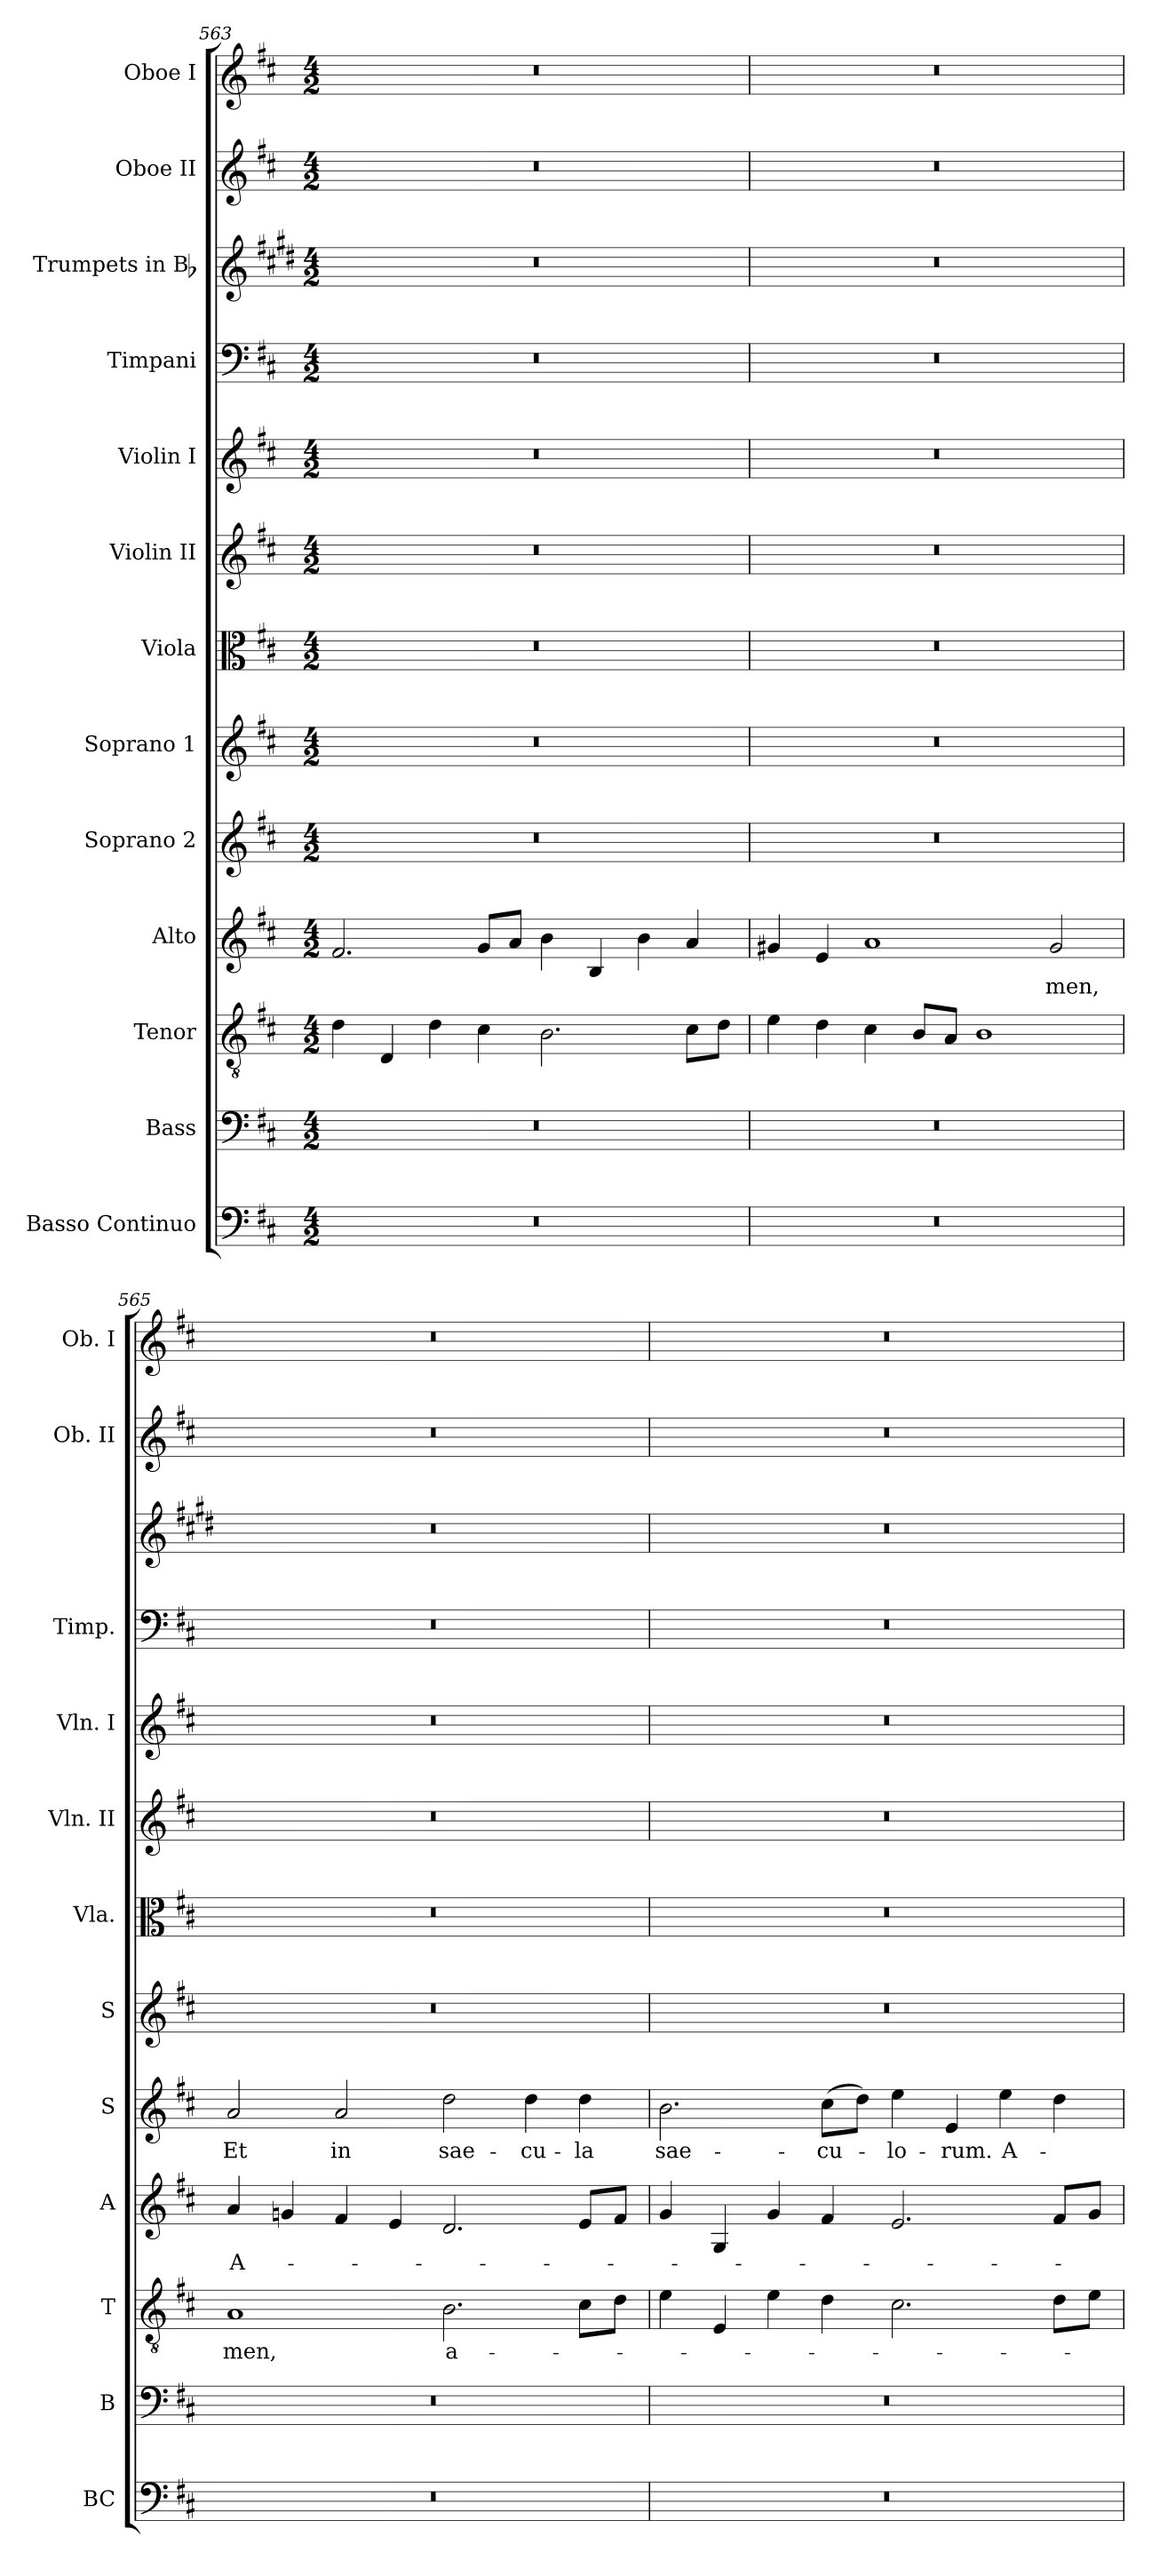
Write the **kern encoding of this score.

**kern	**kern	**kern	**text	**kern	**text	**kern	**text	**kern	**kern	**kern	**kern	**kern	**kern	**kern	**kern
*part13	*part12	*part11	*part11	*part10	*part10	*part9	*part9	*part8	*part7	*part6	*part5	*part4	*part3	*part2	*part1
*staff13	*staff12	*staff11	*staff11	*staff10	*staff10	*staff9	*staff9	*staff8	*staff7	*staff6	*staff5	*staff4	*staff3	*staff2	*staff1
*I"Basso Continuo	*I"Bass	*I"Tenor	*	*I"Alto	*	*I"Soprano 2	*	*I"Soprano 1	*I"Viola	*I"Violin II	*I"Violin I	*I"Timpani	*I"Trumpets in Bb	*I"Oboe II	*I"Oboe I
*I'BC	*I'B	*I'T	*	*I'A	*	*I'S	*	*I'S	*I'Vla.	*I'Vln. II	*I'Vln. I	*I'Timp.	*	*I'Ob. II	*I'Ob. I
*clefF4	*clefF4	*clefGv2	*	*clefG2	*	*clefG2	*	*clefG2	*clefC3	*clefG2	*clefG2	*clefF4	*clefG2	*clefG2	*clefG2
*	*	*	*	*	*	*	*	*	*	*	*	*	*ITrd1c2	*	*
*k[f#c#]	*k[f#c#]	*k[f#c#]	*	*k[f#c#]	*	*k[f#c#]	*	*k[f#c#]	*k[f#c#]	*k[f#c#]	*k[f#c#]	*k[f#c#]	*k[f#c#]	*k[f#c#]	*k[f#c#]
*D:	*D:	*D:	*	*D:	*	*D:	*	*D:	*D:	*D:	*D:	*D:	*D:	*D:	*D:
*M4/2	*M4/2	*M4/2	*	*M4/2	*	*M4/2	*	*M4/2	*M4/2	*M4/2	*M4/2	*M4/2	*M4/2	*M4/2	*M4/2
=563	=563	=563	=563	=563	=563	=563	=563	=563	=563	=563	=563	=563	=563	=563	=563
0r	0r	4d\	.	2.f#/	.	0r	.	0r	0r	0r	0r	0r	0r	0r	0r
.	.	4D/	.	.	.	.	.	.	.	.	.	.	.	.	.
.	.	4d\	.	.	.	.	.	.	.	.	.	.	.	.	.
.	.	4c#\	.	8g/L	.	.	.	.	.	.	.	.	.	.	.
.	.	.	.	8a/J	.	.	.	.	.	.	.	.	.	.	.
.	.	2.B\	.	4b\	.	.	.	.	.	.	.	.	.	.	.
.	.	.	.	4B/	.	.	.	.	.	.	.	.	.	.	.
.	.	.	.	4b\	.	.	.	.	.	.	.	.	.	.	.
.	.	8c#\L	.	4a/	.	.	.	.	.	.	.	.	.	.	.
.	.	8d\J	.	.	.	.	.	.	.	.	.	.	.	.	.
=564	=564	=564	=564	=564	=564	=564	=564	=564	=564	=564	=564	=564	=564	=564	=564
0r	0r	4e\	.	4g#X/	.	0r	.	0r	0r	0r	0r	0r	0r	0r	0r
.	.	4d\	.	4e/	.	.	.	.	.	.	.	.	.	.	.
.	.	4c#\	.	1a	.	.	.	.	.	.	.	.	.	.	.
.	.	8B/L	.	.	.	.	.	.	.	.	.	.	.	.	.
.	.	8A/J	.	.	.	.	.	.	.	.	.	.	.	.	.
.	.	1B	.	.	.	.	.	.	.	.	.	.	.	.	.
!	!	!	!	!	!LO:LY:b	!	!	!	!	!	!	!	!	!	!
.	.	.	.	2g#/	-men,	.	.	.	.	.	.	.	.	.	.
!!LO:PB:g=z
=565	=565	=565	=565	=565	=565	=565	=565	=565	=565	=565	=565	=565	=565	=565	=565
!	!	!	!LO:LY:b	!	!LO:LY:b	!	!LO:LY:b	!	!	!	!	!	!	!	!
0r	0r	1A	-men,	4a/	A-	2a/	Et	0r	0r	0r	0r	0r	0r	0r	0r
.	.	.	.	4gn/	.	.	.	.	.	.	.	.	.	.	.
!	!	!	!	!	!	!	!LO:LY:b	!	!	!	!	!	!	!	!
.	.	.	.	4f#/	.	2a/	in	.	.	.	.	.	.	.	.
.	.	.	.	4e/	.	.	.	.	.	.	.	.	.	.	.
!	!	!	!LO:LY:b	!	!	!	!LO:LY:b	!	!	!	!	!	!	!	!
.	.	2.B\	a-	2.d/	.	2dd\	sae-	.	.	.	.	.	.	.	.
!	!	!	!	!	!	!	!LO:LY:b	!	!	!	!	!	!	!	!
.	.	.	.	.	.	4dd\	-cu-	.	.	.	.	.	.	.	.
!	!	!	!	!	!	!	!LO:LY:b	!	!	!	!	!	!	!	!
.	.	8c#\L	.	8e/L	.	4dd\	-la	.	.	.	.	.	.	.	.
.	.	8d\J	.	8f#/J	.	.	.	.	.	.	.	.	.	.	.
=566	=566	=566	=566	=566	=566	=566	=566	=566	=566	=566	=566	=566	=566	=566	=566
!	!	!	!	!	!	!	!LO:LY:b	!	!	!	!	!	!	!	!
0r	0r	4e\	.	4g/	.	2.b\	sae-	0r	0r	0r	0r	0r	0r	0r	0r
.	.	4E/	.	4G/	.	.	.	.	.	.	.	.	.	.	.
.	.	4e\	.	4g/	.	.	.	.	.	.	.	.	.	.	.
!	!	!	!	!	!	!	!LO:LY:b	!	!	!	!	!	!	!	!
.	.	4d\	.	4f#/	.	(8cc#\L	-cu-	.	.	.	.	.	.	.	.
.	.	.	.	.	.	8dd\J)	.	.	.	.	.	.	.	.	.
!	!	!	!	!	!	!	!LO:LY:b	!	!	!	!	!	!	!	!
.	.	2.c#\	.	2.e/	.	4ee\	-lo-	.	.	.	.	.	.	.	.
!	!	!	!	!	!	!	!LO:LY:b	!	!	!	!	!	!	!	!
.	.	.	.	.	.	4e/	-rum.	.	.	.	.	.	.	.	.
!	!	!	!	!	!	!	!LO:LY:b	!	!	!	!	!	!	!	!
.	.	.	.	.	.	4ee\	A-	.	.	.	.	.	.	.	.
.	.	8d\L	.	8f#/L	.	4dd\	.	.	.	.	.	.	.	.	.
.	.	8e\J	.	8g/J	.	.	.	.	.	.	.	.	.	.	.
=	=	=	=	=	=	=	=	=	=	=	=	=	=	=	=
*-	*-	*-	*-	*-	*-	*-	*-	*-	*-	*-	*-	*-	*-	*-	*-
